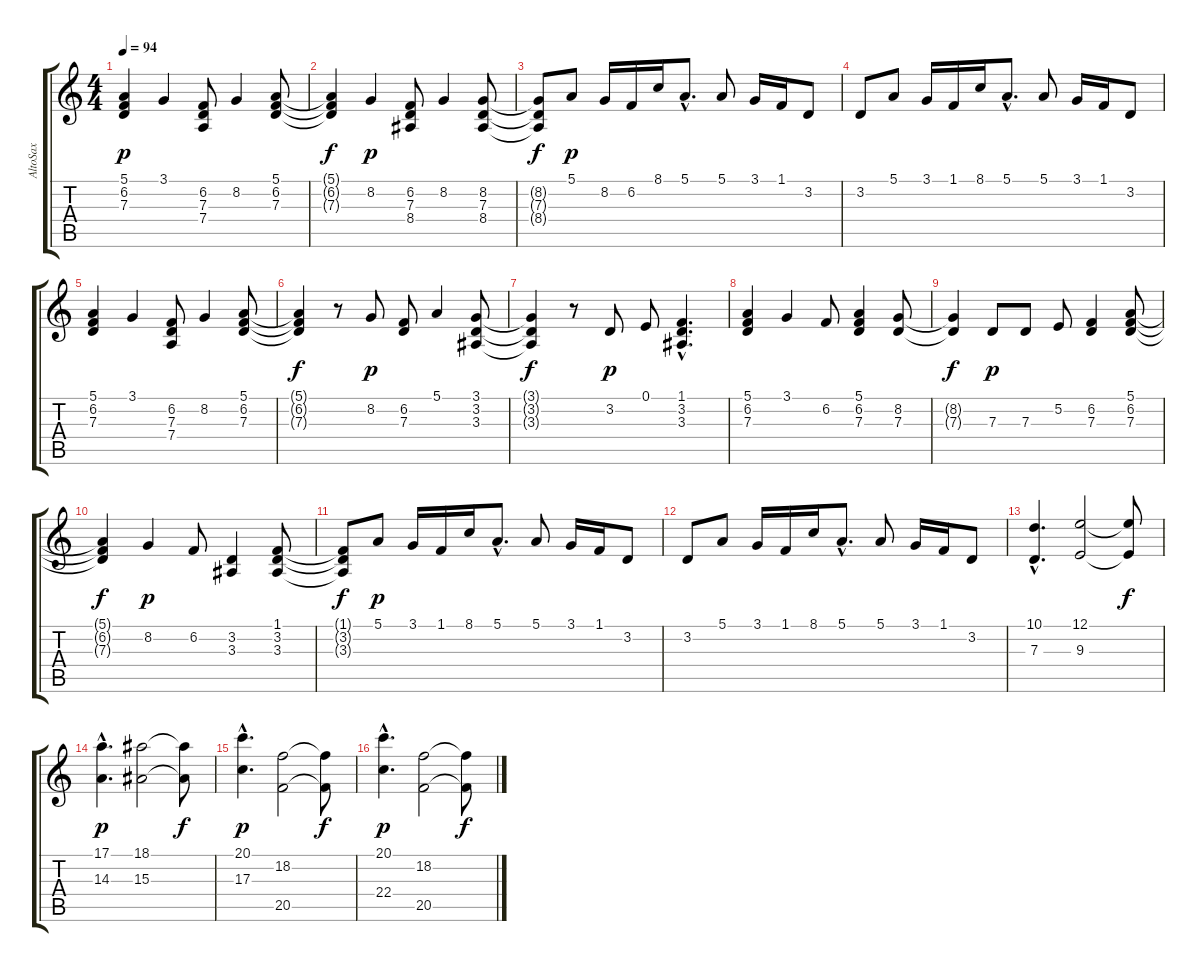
\track ("AltoSax" "AltoSax") {instrument synthstrings2}
\staff {score tabs}
\tuning (E4 B3 G3 D3 A2 E2) {hide}
\ts (4 4)
\tempo 94
\clef g2
\ks c
(5.1 6.2 7.3).4{dy p} 3.1.4 (6.2 7.3 7.4).8 8.2.4 (5.1 6.2 7.3).8 |
(5.1{t} 6.2{t} 7.3{t}).4{dy f} 8.2.4{dy p} (6.2 7.3 8.4).8 8.2.4 (8.2 7.3 8.4).8 |
(8.2{t} 7.3{t} 8.4{t}).8{dy f} 5.1.8{dy p} 8.2.16 6.2.16 8.1.16 5.1{hac}.8{d} 5.1.8 3.1.16 1.1.16 3.2.8 |
3.2.8 5.1.8 3.1.16 1.1.16 8.1.16 5.1{hac}.8{d} 5.1.8 3.1.16 1.1.16 3.2.8 |
(5.1 6.2 7.3).4 3.1.4 (6.2 7.3 7.4).8 8.2.4 (5.1 6.2 7.3).8 |
(5.1{t} 6.2{t} 7.3{t}).4{dy f} r.8 8.2.8{dy p} (6.2 7.3).8 5.1.4 (3.1 3.2 3.3).8 |
(3.1{t} 3.2{t} 3.3{t}).4{dy f} r.8 3.2.8{dy p} 0.1.8 (1.1{hac} 3.2{hac} 3.3{hac}).4{d} |
(5.1 6.2 7.3).4 3.1.4 6.2.8 (5.1 6.2 7.3).4 (8.2 7.3).8 |
(8.2{t} 7.3{t}).4{dy f} 7.3.8{dy p} 7.3.8 5.2.8 (6.2 7.3).4 (5.1 6.2 7.3).8 |
(5.1{t} 6.2{t} 7.3{t}).4{dy f} 8.2.4{dy p} 6.2.8 (3.2 3.3).4 (1.1 3.2 3.3).8 |
(1.1{t} 3.2{t} 3.3{t}).8{dy f} 5.1.8{dy p} 3.1.16 1.1.16 8.1.16 5.1{hac}.8{d} 5.1.8 3.1.16 1.1.16 3.2.8 |
3.2.8 5.1.8 3.1.16 1.1.16 8.1.16 5.1{hac}.8{d} 5.1.8 3.1.16 1.1.16 3.2.8 |
(10.1{hac} 7.3{hac}).4{d} (12.1 9.3).2 (12.1{t} 9.3{t}).8{dy f} |
(17.1{hac} 14.3{hac}).4{d dy p} (18.1 15.3).2 (18.1{t} 15.3{t}).8{dy f} |
(20.1{hac} 17.3{hac}).4{d dy p} (18.2 20.5).2 (18.2{t} 20.5{t}).8{dy f} |
(20.1{hac} 22.4{hac}).4{d dy p} (18.2 20.5).2 (18.2{t} 20.5{t}).8{dy f}
